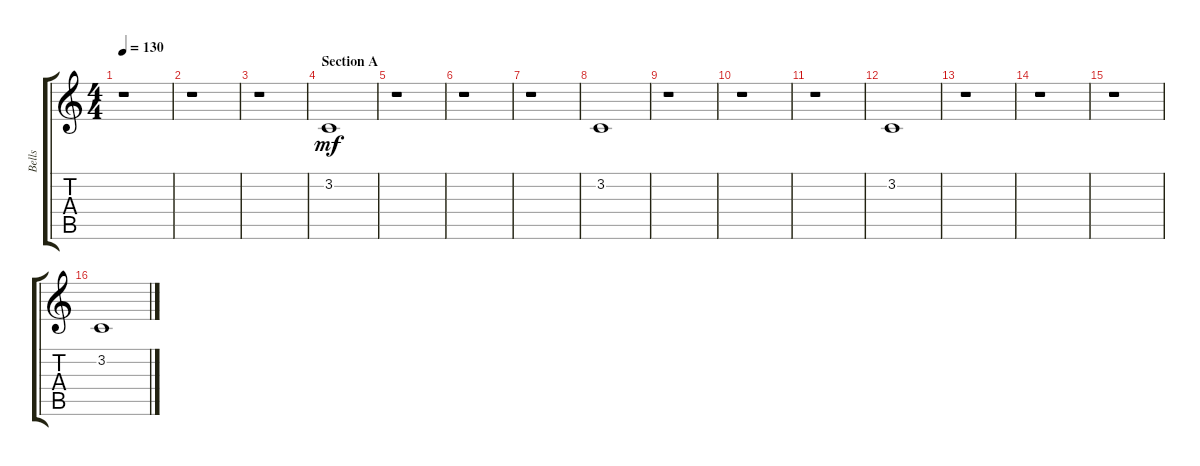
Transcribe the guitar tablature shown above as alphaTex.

\track ("Bells" "Bells") {instrument tubularbells}
\staff {score tabs}
\tuning (D4 A3 F3 C3 G2 C2) {hide}
\ts (4 4)
\tempo 130
\clef g2
\ks aminor
r.1{dy mf instrument tubularbells} |
r.1 |
r.1 |
\section ("" "Section A")
3.2.1 |
r.1 |
r.1 |
r.1 |
3.2.1 |
r.1 |
r.1 |
r.1 |
3.2.1 |
r.1 |
r.1 |
r.1 |
3.2.1
